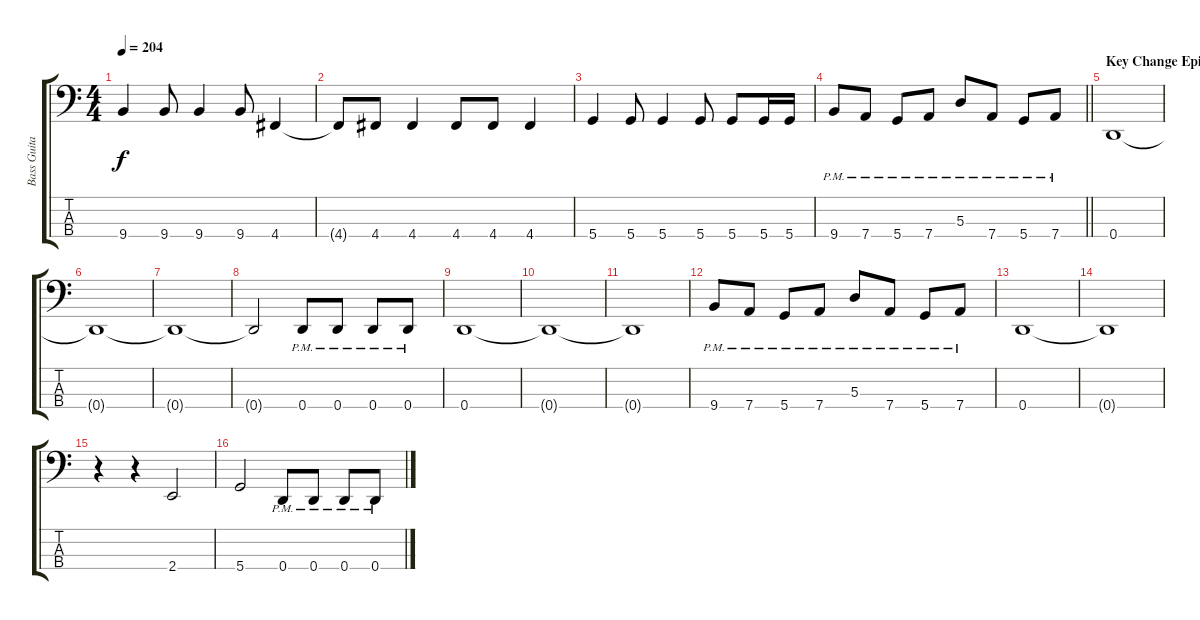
\track ("Bass Guitar" "Bass Guita") {instrument electricbasspick}
\staff {score tabs}
\tuning (G2 D2 A1 D1) {hide}
\ts (4 4)
\tempo 204
\clef f4
\ks c
9.4.4{dy f} 9.4.8 9.4.4 9.4.8 4.4.4 |
4.4{t}.8 4.4.8 4.4.4 4.4.8 4.4.8 4.4.4 |
5.4.4 5.4.8 5.4.4 5.4.8 5.4.8 5.4.16 5.4.16 |
\barLineRight lightlight
9.4{pm}.8 7.4{pm}.8 5.4{pm}.8 7.4{pm}.8 5.3{pm}.8 7.4{pm}.8 5.4{pm}.8 7.4{pm}.8 |
\section ("" "Key Change Epicness")
0.4.1 |
0.4{t}.1 |
0.4{t}.1 |
0.4{t}.2 0.4{pm}.8 0.4{pm}.8 0.4{pm}.8 0.4{pm}.8 |
0.4.1 |
0.4{t}.1 |
0.4{t}.1 |
9.4{pm}.8 7.4{pm}.8 5.4{pm}.8 7.4{pm}.8 5.3{pm}.8 7.4{pm}.8 5.4{pm}.8 7.4{pm}.8 |
0.4.1 |
0.4{t}.1 |
r.4 r.4 2.4.2 |
5.4.2 0.4{pm}.8 0.4{pm}.8 0.4{pm}.8 0.4{pm}.8
